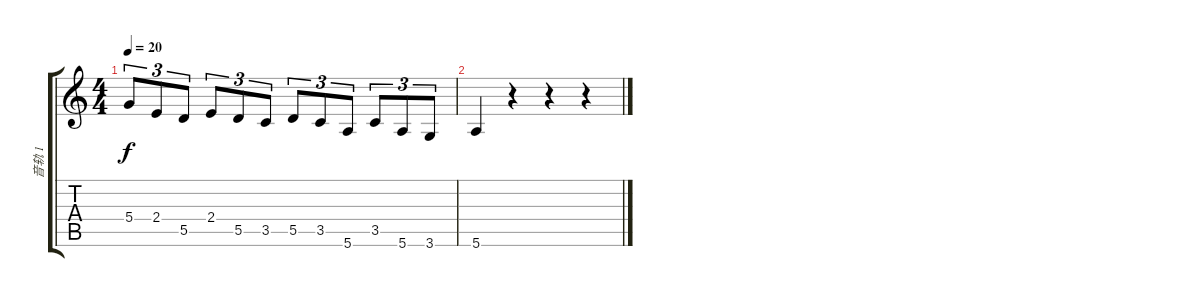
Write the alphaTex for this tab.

\track ("音轨 1" "音轨 1") {instrument acousticguitarnylon}
\staff {score tabs}
\tuning (E4 B3 G3 D3 A2 E2) {hide}
\ts (4 4)
\tempo 20
\clef g2
\ks c
5.4.8{tu (3 2) dy f} 2.4.8{tu (3 2)} 5.5.8{tu (3 2)} 2.4.8{tu (3 2)} 5.5.8{tu (3 2)} 3.5.8{tu (3 2)} 5.5.8{tu (3 2)} 3.5.8{tu (3 2)} 5.6.8{tu (3 2)} 3.5.8{tu (3 2)} 5.6.8{tu (3 2)} 3.6.8{tu (3 2)} |
5.6.4 r.4 r.4 r.4
